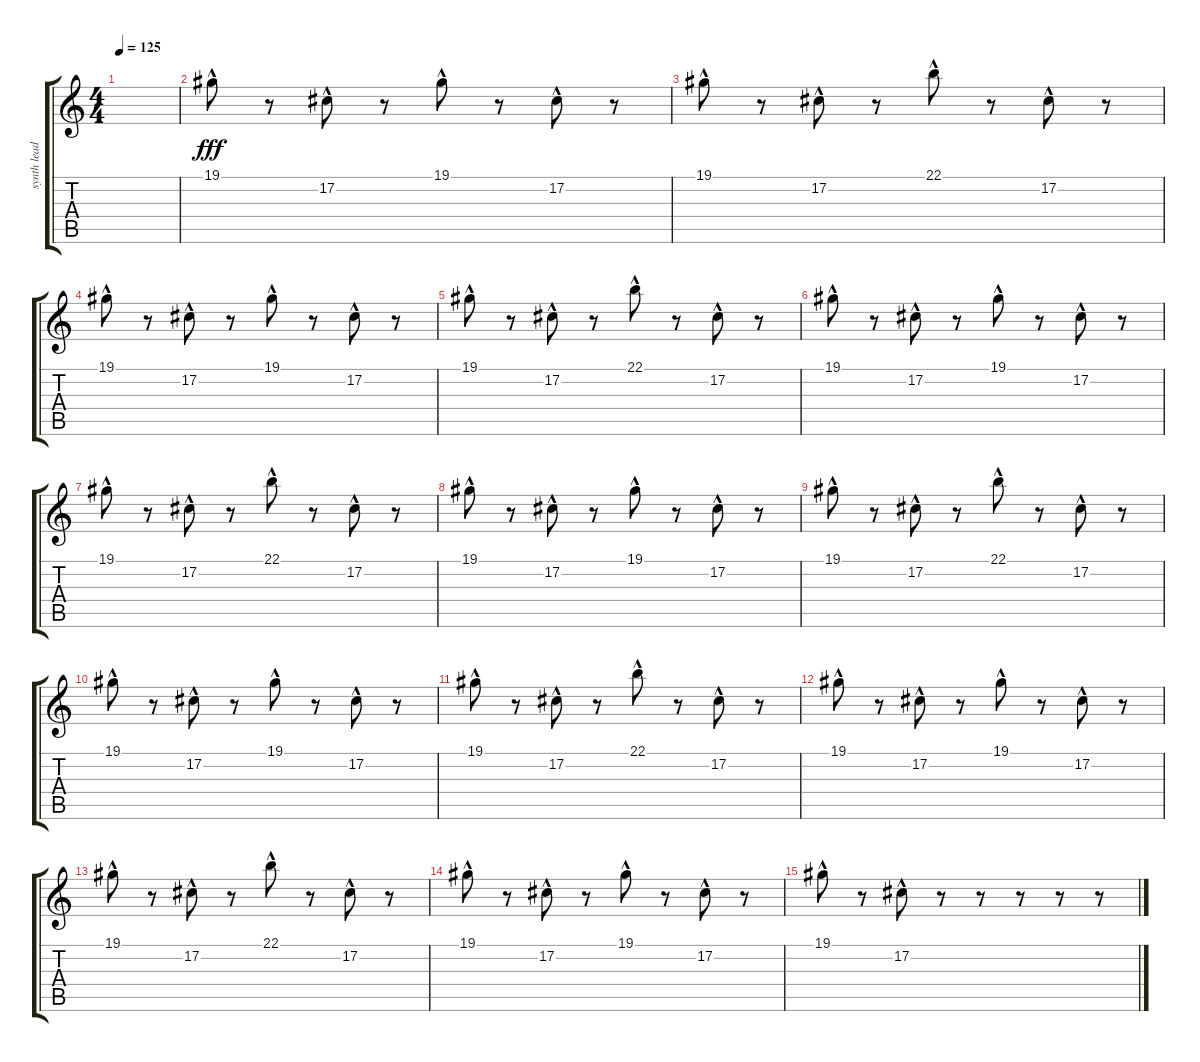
\track ("synth lead 2" "synth lead") {instrument lead2sawtooth}
\staff {score tabs}
\tuning (Db4 Ab3 E3 B2 Gb2 B1) {hide}
\ts (4 4)
\tempo 125
\clef g2
\ks c
|
19.1{hac}.8{dy fff instrument acousticgrandpiano} r.8 17.2{hac}.8 r.8 19.1{hac}.8 r.8 17.2{hac}.8 r.8 |
19.1{hac}.8 r.8 17.2{hac}.8 r.8 22.1{hac}.8 r.8 17.2{hac}.8 r.8 |
19.1{hac}.8 r.8 17.2{hac}.8 r.8 19.1{hac}.8 r.8 17.2{hac}.8 r.8 |
19.1{hac}.8 r.8 17.2{hac}.8 r.8 22.1{hac}.8 r.8 17.2{hac}.8 r.8 |
19.1{hac}.8 r.8 17.2{hac}.8 r.8 19.1{hac}.8 r.8 17.2{hac}.8 r.8 |
19.1{hac}.8 r.8 17.2{hac}.8 r.8 22.1{hac}.8 r.8 17.2{hac}.8 r.8 |
19.1{hac}.8 r.8 17.2{hac}.8 r.8 19.1{hac}.8 r.8 17.2{hac}.8 r.8 |
19.1{hac}.8 r.8 17.2{hac}.8 r.8 22.1{hac}.8 r.8 17.2{hac}.8 r.8 |
19.1{hac}.8 r.8 17.2{hac}.8 r.8 19.1{hac}.8 r.8 17.2{hac}.8 r.8 |
19.1{hac}.8 r.8 17.2{hac}.8 r.8 22.1{hac}.8 r.8 17.2{hac}.8 r.8 |
19.1{hac}.8 r.8 17.2{hac}.8 r.8 19.1{hac}.8 r.8 17.2{hac}.8 r.8 |
19.1{hac}.8 r.8 17.2{hac}.8 r.8 22.1{hac}.8 r.8 17.2{hac}.8 r.8 |
19.1{hac}.8 r.8 17.2{hac}.8 r.8 19.1{hac}.8 r.8 17.2{hac}.8 r.8 |
19.1{hac}.8 r.8 17.2{hac}.8 r.8 r.8 r.8 r.8 r.8
